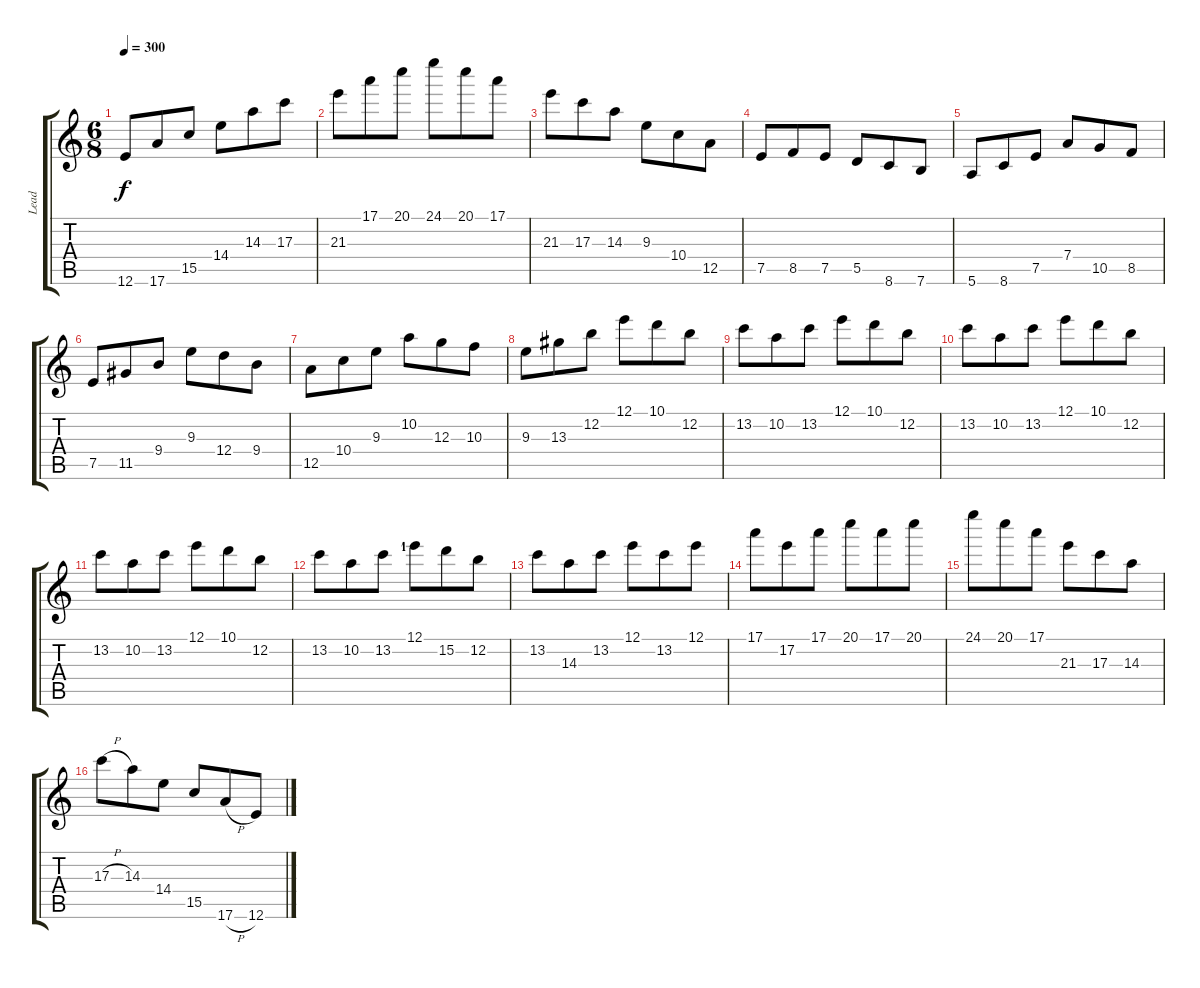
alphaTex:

\track ("Lead" "Lead") {instrument distortionguitar}
\staff {score tabs}
\tuning (E4 B3 G3 D3 A2 E2) {hide}
\ts (6 8)
\tempo 300
\clef g2
\ks c
12.6.8{dy f} 17.6.8 15.5.8 14.4.8 14.3.8 17.3.8 |
21.3.8 17.1.8 20.1.8 24.1.8 20.1.8 17.1.8 |
21.3.8 17.3.8 14.3.8 9.3.8 10.4.8 12.5.8 |
7.5.8 8.5.8 7.5.8 5.5.8 8.6.8 7.6.8 |
5.6.8 8.6.8 7.5.8 7.4.8 10.5.8 8.5.8 |
7.5.8 11.5.8 9.4.8 9.3.8 12.4.8 9.4.8 |
12.5.8 10.4.8 9.3.8 10.2.8 12.3.8 10.3.8 |
9.3.8 13.3.8 12.2.8 12.1.8 10.1.8 12.2.8 |
13.2.8 10.2.8 13.2.8 12.1.8 10.1.8 12.2.8 |
13.2.8 10.2.8 13.2.8 12.1.8 10.1.8 12.2.8 |
13.2.8 10.2.8 13.2.8 12.1.8 10.1.8 12.2.8 |
13.2.8 10.2.8 13.2.8 12.1{lf 2}.8 15.2.8 12.2.8 |
13.2.8 14.3.8 13.2.8 12.1.8 13.2.8 12.1.8 |
17.1.8 17.2.8 17.1.8 20.1.8 17.1.8 20.1.8 |
24.1.8 20.1.8 17.1.8 21.3.8 17.3.8 14.3.8 |
17.3{h}.8 14.3.8 14.4.8 15.5.8 17.6{h}.8 12.6.8
